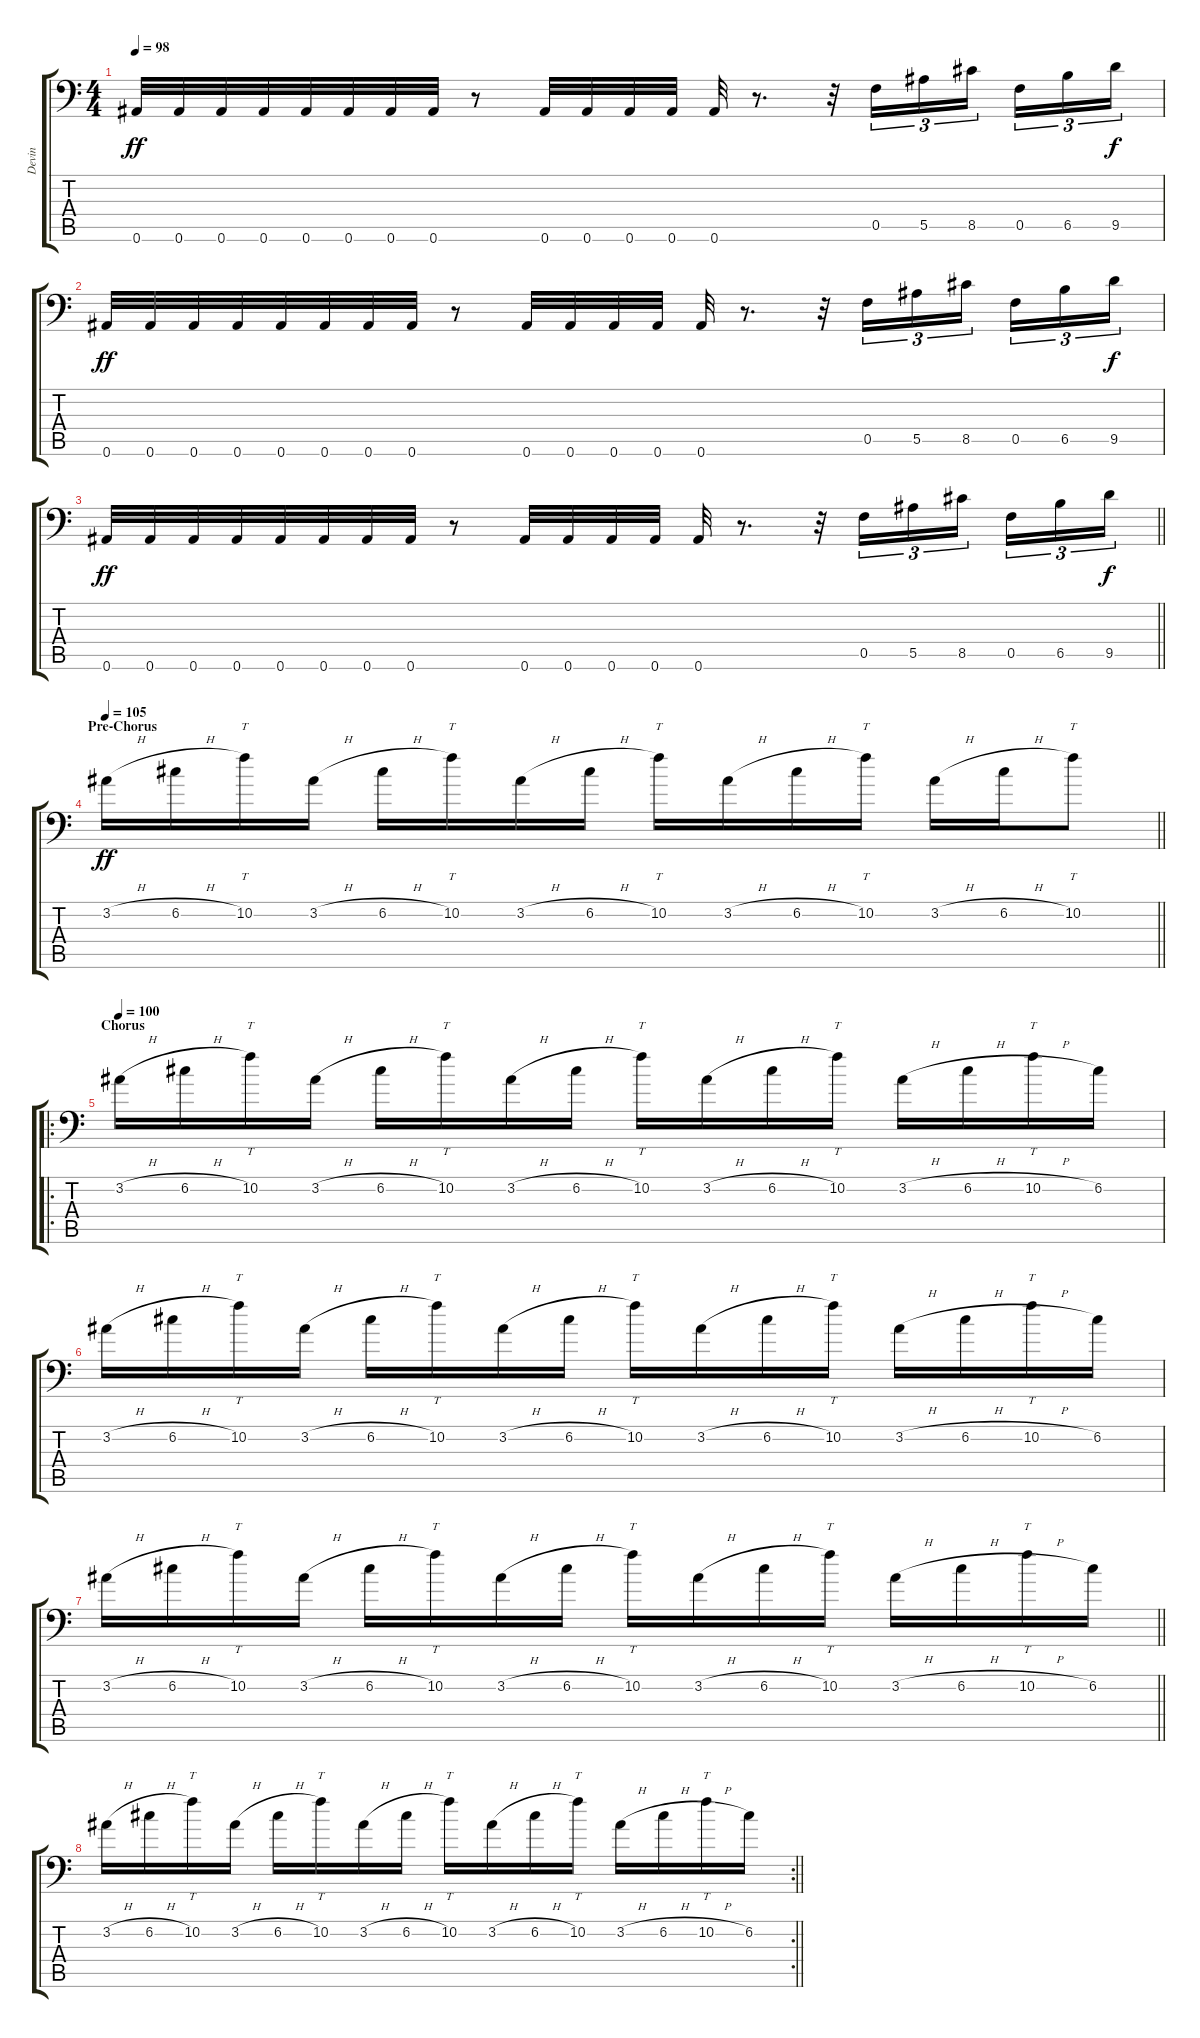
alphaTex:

\track ("Devin" "Devin") {instrument distortionguitar}
\staff {score tabs}
\tuning (C4 G3 Eb3 Bb2 F2 Bb1) {hide}
\ts (4 4)
\tempo 98
\clef f4
\ks c
0.6.32{dy ff} 0.6.32 0.6.32 0.6.32 0.6.32 0.6.32 0.6.32 0.6.32 r.8 0.6.32 0.6.32 0.6.32 0.6.32 0.6.32 r.8{d} r.32 0.5.16{tu (3 2)} 5.5.16{tu (3 2)} 8.5.16{tu (3 2) beam splitsecondary} 0.5.16{tu (3 2)} 6.5.16{tu (3 2)} 9.5.16{tu (3 2) dy f} |
0.6.32{dy ff} 0.6.32 0.6.32 0.6.32 0.6.32 0.6.32 0.6.32 0.6.32 r.8 0.6.32 0.6.32 0.6.32 0.6.32 0.6.32 r.8{d} r.32 0.5.16{tu (3 2)} 5.5.16{tu (3 2)} 8.5.16{tu (3 2) beam splitsecondary} 0.5.16{tu (3 2)} 6.5.16{tu (3 2)} 9.5.16{tu (3 2) dy f} |
\barLineRight lightlight
0.6.32{dy ff} 0.6.32 0.6.32 0.6.32 0.6.32 0.6.32 0.6.32 0.6.32 r.8 0.6.32 0.6.32 0.6.32 0.6.32 0.6.32 r.8{d} r.32 0.5.16{tu (3 2)} 5.5.16{tu (3 2)} 8.5.16{tu (3 2) beam splitsecondary} 0.5.16{tu (3 2)} 6.5.16{tu (3 2)} 9.5.16{tu (3 2) dy f} |
\section ("" "Pre-Chorus")
\tempo 105
\barLineRight lightlight
3.2{h}.16{dy ff} 6.2{h}.16 10.2.16{tt} 3.2{h}.16 6.2{h}.16 10.2.16{tt} 3.2{h}.16 6.2{h}.16 10.2.16{tt} 3.2{h}.16 6.2{h}.16 10.2.16{tt} 3.2{h}.16 6.2{h}.16 10.2.8{tt} |
\ro
\section ("" "Chorus")
\tempo 100
3.2{h}.16 6.2{h}.16 10.2.16{tt} 3.2{h}.16 6.2{h}.16 10.2.16{tt} 3.2{h}.16 6.2{h}.16 10.2.16{tt} 3.2{h}.16 6.2{h}.16 10.2.16{tt} 3.2{h}.16 6.2{h}.16 10.2{h}.16{tt} 6.2.16 |
3.2{h}.16 6.2{h}.16 10.2.16{tt} 3.2{h}.16 6.2{h}.16 10.2.16{tt} 3.2{h}.16 6.2{h}.16 10.2.16{tt} 3.2{h}.16 6.2{h}.16 10.2.16{tt} 3.2{h}.16 6.2{h}.16 10.2{h}.16{tt} 6.2.16 |
\barLineRight lightlight
3.2{h}.16 6.2{h}.16 10.2.16{tt} 3.2{h}.16 6.2{h}.16 10.2.16{tt} 3.2{h}.16 6.2{h}.16 10.2.16{tt} 3.2{h}.16 6.2{h}.16 10.2.16{tt} 3.2{h}.16 6.2{h}.16 10.2{h}.16{tt} 6.2.16 |
\rc 2
\section ("" "")
\barLineRight lightlight
3.2{h}.16 6.2{h}.16 10.2.16{tt} 3.2{h}.16 6.2{h}.16 10.2.16{tt} 3.2{h}.16 6.2{h}.16 10.2.16{tt} 3.2{h}.16 6.2{h}.16 10.2.16{tt} 3.2{h}.16 6.2{h}.16 10.2{h}.16{tt} 6.2.16
